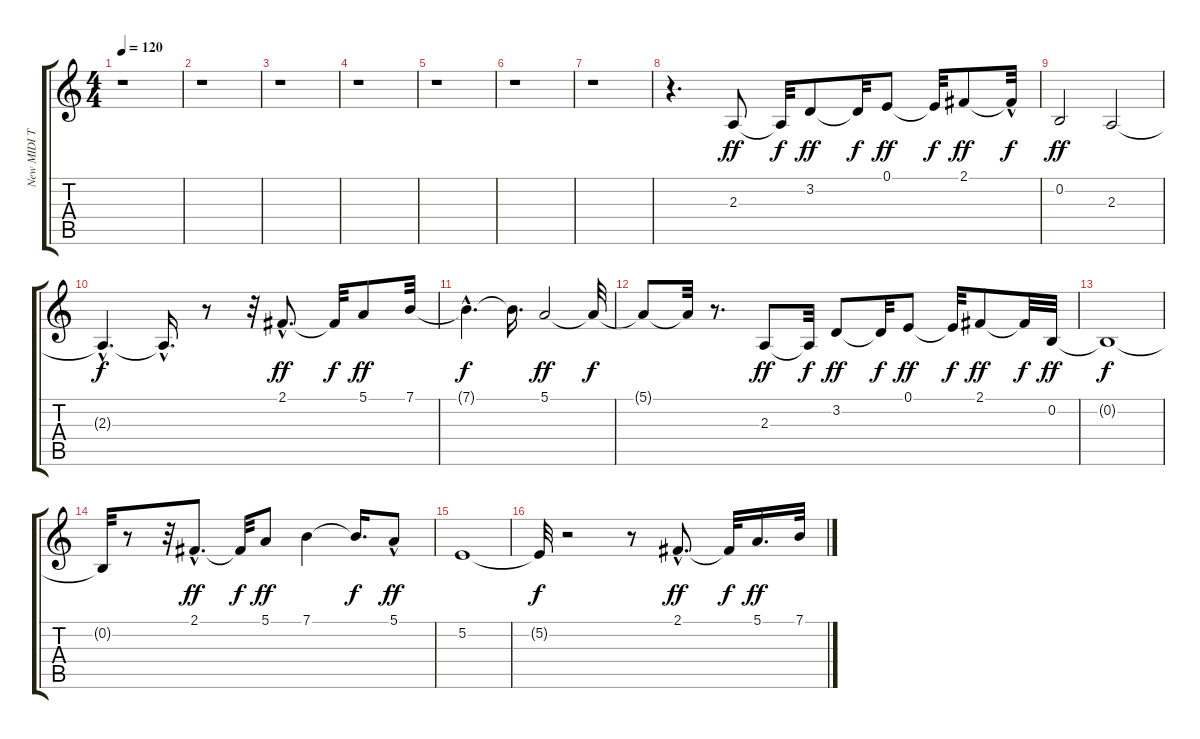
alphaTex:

\track ("New MIDI Track" "New MIDI T") {instrument bassoon}
\staff {score tabs}
\tuning (E4 B3 G3 D3 A2 E2) {hide}
\ts (4 4)
\tempo 120
\clef g2
\ks c
r.1{dy ff instrument bassoon} |
r.1 |
r.1 |
r.1 |
r.1 |
r.1 |
r.1 |
r.4{d} 2.3.8 2.3{t}.32{dy f} 3.2.8{dy ff} 3.2{t}.32{dy f} 0.1.8{dy ff} 0.1{t}.32{dy f} 2.1.8{dy ff} 2.1{hac t}.32{dy f} |
0.2.2{dy ff} 2.3.2 |
2.3{hac t}.4{d dy f} 2.3{hac t}.16{d} r.8 r.32 2.1{hac}.8{d dy ff} 2.1{t}.32{dy f} 5.1.8{dy ff} 7.1.32 |
7.1{hac t}.4{d dy f} 7.1{t}.16{d} 5.1.2{dy ff} 5.1{t}.32{dy f} |
5.1{t}.8 5.1{t}.32 r.8{d} 2.3.8{dy ff} 2.3{t}.32{dy f} 3.2.8{dy ff} 3.2{t}.32{dy f} 0.1.8{dy ff} 0.1{t}.32{dy f} 2.1.8{dy ff} 2.1{t}.32{dy f} 0.2.32{dy ff} |
0.2{t}.1{dy f} |
0.2{t}.32 r.8 r.32 2.1{hac}.8{d dy ff} 2.1{t}.32{dy f} 5.1.8{dy ff} 7.1.4 7.1{t}.16{d dy f} 5.1{hac}.8{dy ff} |
5.2.1 |
5.2{t}.32{dy f} r.2 r.8 2.1{hac}.8{d dy ff} 2.1{t}.32{dy f} 5.1.16{d dy ff} 7.1.32
